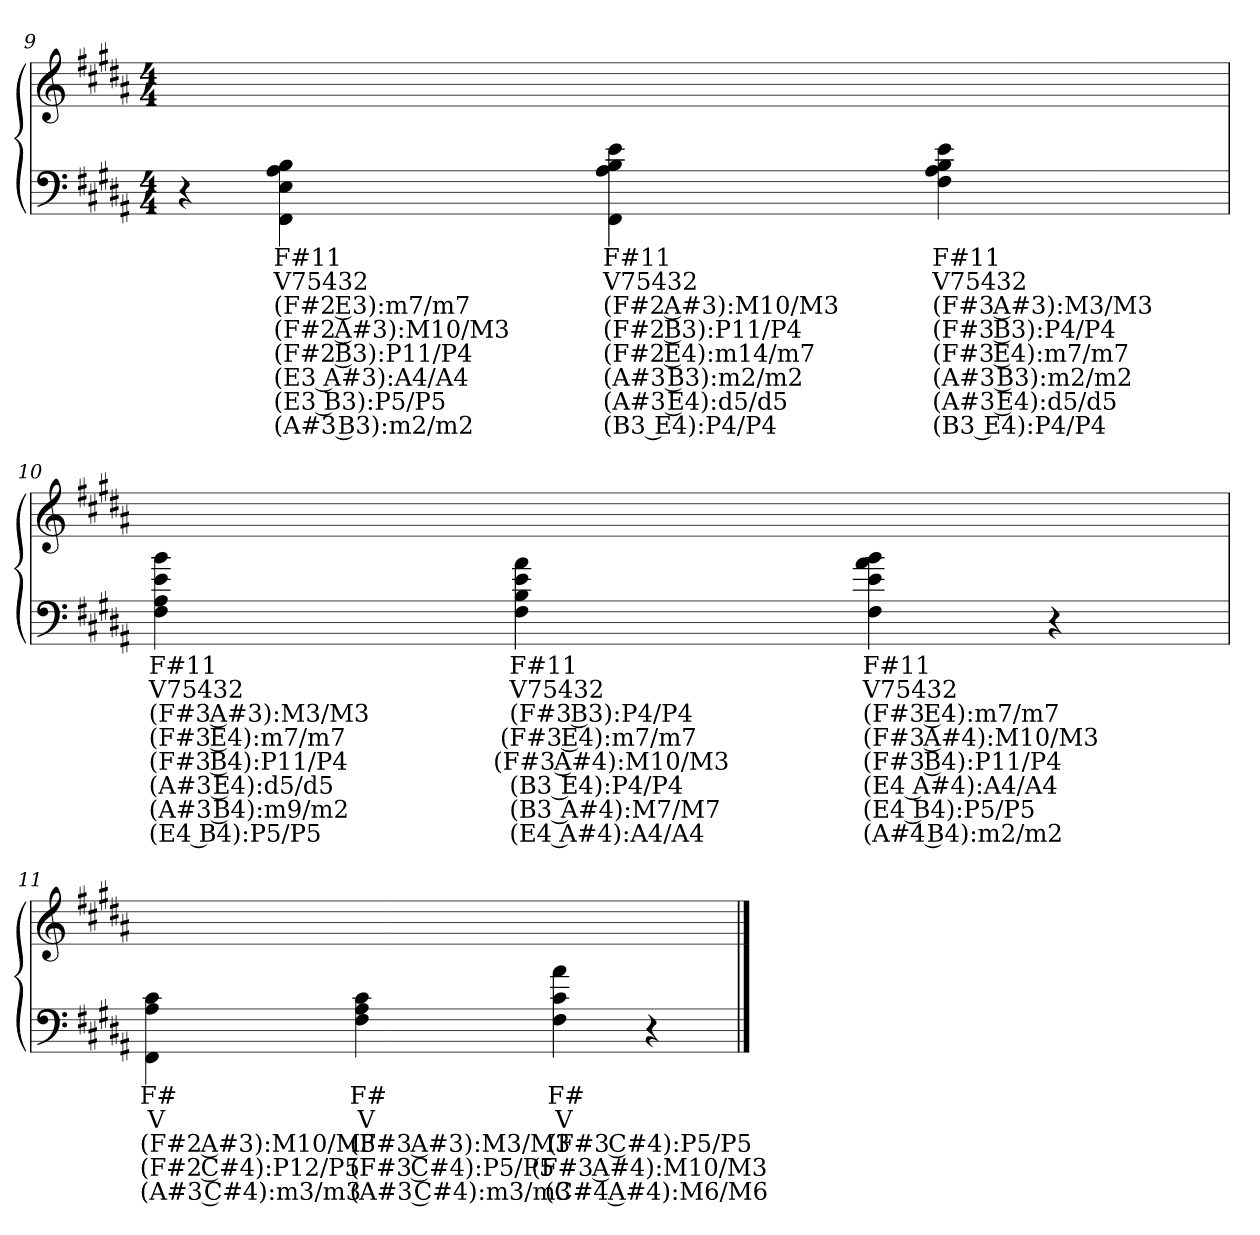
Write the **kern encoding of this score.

**kern	**text	**text	**text	**text	**text	**text	**text	**text	**kern
*part2	*part2	*part2	*part2	*part2	*part2	*part2	*part2	*part2	*part1
*staff2	*staff2	*staff2	*staff2	*staff2	*staff2	*staff2	*staff2	*staff2	*staff1
*clefF4	*	*	*	*	*	*	*	*	*clefG2
*k[f#c#g#d#a#]	*	*	*	*	*	*	*	*	*k[f#c#g#d#a#]
*B:	*	*	*	*	*	*	*	*	*B:
*M4/4	*	*	*	*	*	*	*	*	*M4/4
=9	=9	=9	=9	=9	=9	=9	=9	=9	=9
4r	.	.	.	.	.	.	.	.	1ryy
4FF# 4E 4A# 4B	F#11	V75432	(F#2 E3):m7/m7	(F#2 A#3):M10/M3	(F#2 B3):P11/P4	(E3 A#3):A4/A4	(E3 B3):P5/P5	(A#3 B3):m2/m2	.
4FF# 4A# 4B 4e	F#11	V75432	(F#2 A#3):M10/M3	(F#2 B3):P11/P4	(F#2 E4):m14/m7	(A#3 B3):m2/m2	(A#3 E4):d5/d5	(B3 E4):P4/P4	.
4F# 4A# 4B 4e	F#11	V75432	(F#3 A#3):M3/M3	(F#3 B3):P4/P4	(F#3 E4):m7/m7	(A#3 B3):m2/m2	(A#3 E4):d5/d5	(B3 E4):P4/P4	.
=10	=10	=10	=10	=10	=10	=10	=10	=10	=10
4F# 4A# 4e 4b	F#11	V75432	(F#3 A#3):M3/M3	(F#3 E4):m7/m7	(F#3 B4):P11/P4	(A#3 E4):d5/d5	(A#3 B4):m9/m2	(E4 B4):P5/P5	1ryy
4F# 4B 4e 4a#	F#11	V75432	(F#3 B3):P4/P4	(F#3 E4):m7/m7	(F#3 A#4):M10/M3	(B3 E4):P4/P4	(B3 A#4):M7/M7	(E4 A#4):A4/A4	.
4F# 4e 4a# 4b	F#11	V75432	(F#3 E4):m7/m7	(F#3 A#4):M10/M3	(F#3 B4):P11/P4	(E4 A#4):A4/A4	(E4 B4):P5/P5	(A#4 B4):m2/m2	.
4r	.	.	.	.	.	.	.	.	.
=11	=11	=11	=11	=11	=11	=11	=11	=11	=11
4FF# 4A# 4c#	F#	V	(F#2 A#3):M10/M3	(F#2 C#4):P12/P5	(A#3 C#4):m3/m3	.	.	.	1ryy
4F# 4A# 4c#	F#	V	(F#3 A#3):M3/M3	(F#3 C#4):P5/P5	(A#3 C#4):m3/m3	.	.	.	.
4F# 4c# 4a#	F#	V	(F#3 C#4):P5/P5	(F#3 A#4):M10/M3	(C#4 A#4):M6/M6	.	.	.	.
4r	.	.	.	.	.	.	.	.	.
==	==	==	==	==	==	==	==	==	==
*-	*-	*-	*-	*-	*-	*-	*-	*-	*-
